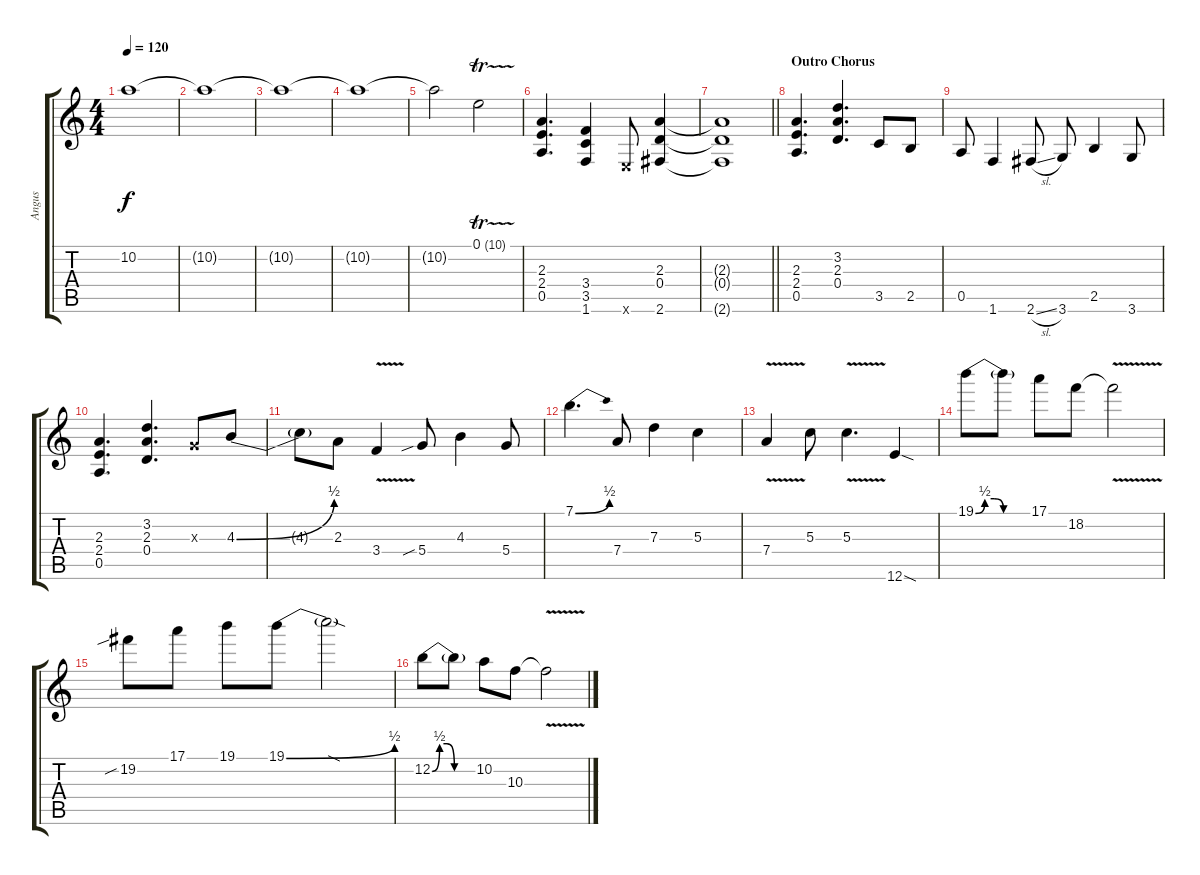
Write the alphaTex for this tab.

\track ("Angus" "Angus") {instrument overdrivenguitar}
\staff {score tabs}
\tuning (E4 B3 G3 D3 A2 E2) {hide}
\ts (4 4)
\tempo 120
\clef g2
\ks c
10.2{t}.1{dy f} |
10.2{t}.1 |
10.2{t}.1 |
10.2{t}.1 |
10.2{t}.2 0.1{tr (10 32)}.2 |
(2.3 2.4 0.5).4{d} (3.4 3.5 1.6).4 0.6{x}.8 (2.3 0.4 2.6).4 |
\barLineRight lightlight
(2.3{t} 0.4{t} 2.6{t}).1 |
\section ("" "Outro Chorus")
(2.3 2.4 0.5).4{d} (3.2 2.3 0.4).4{d} 3.5.8 2.5.8 |
0.5.8 1.6.4 2.6{sl}.8 3.6.8 2.5.4 3.6.8 |
(2.3 2.4 0.5).4{d} (3.2 2.3 0.4).4{d} 0.3{x}.8 4.3{be (bend 0 0 60 2)}.8 |
4.3{t}.8 2.3.8 3.4{v}.4 5.4{sib}.8 4.3.4 5.4.8 |
7.1{be (bend 0 0 60 2)}.4{d} 7.4.8 7.3.4 5.3.4 |
7.4{v}.4 5.3.8 5.3{v}.4{d} 12.6{sod}.4 |
19.1{be (custom 0 0 10 2 20 2 30 0 60 0)}.8 19.1{t}.8 17.1.8 18.2.8 18.2{v t}.2 |
19.2{sib}.8 17.1.8 19.1.8 19.1{be (bend 0 0 60 2)}.8 19.1{sod t}.2 |
12.2{be (custom 0 0 10 2 20 2 30 0 60 0)}.8 12.2{t}.8 10.2.8 10.3.8 10.3{v t}.2
